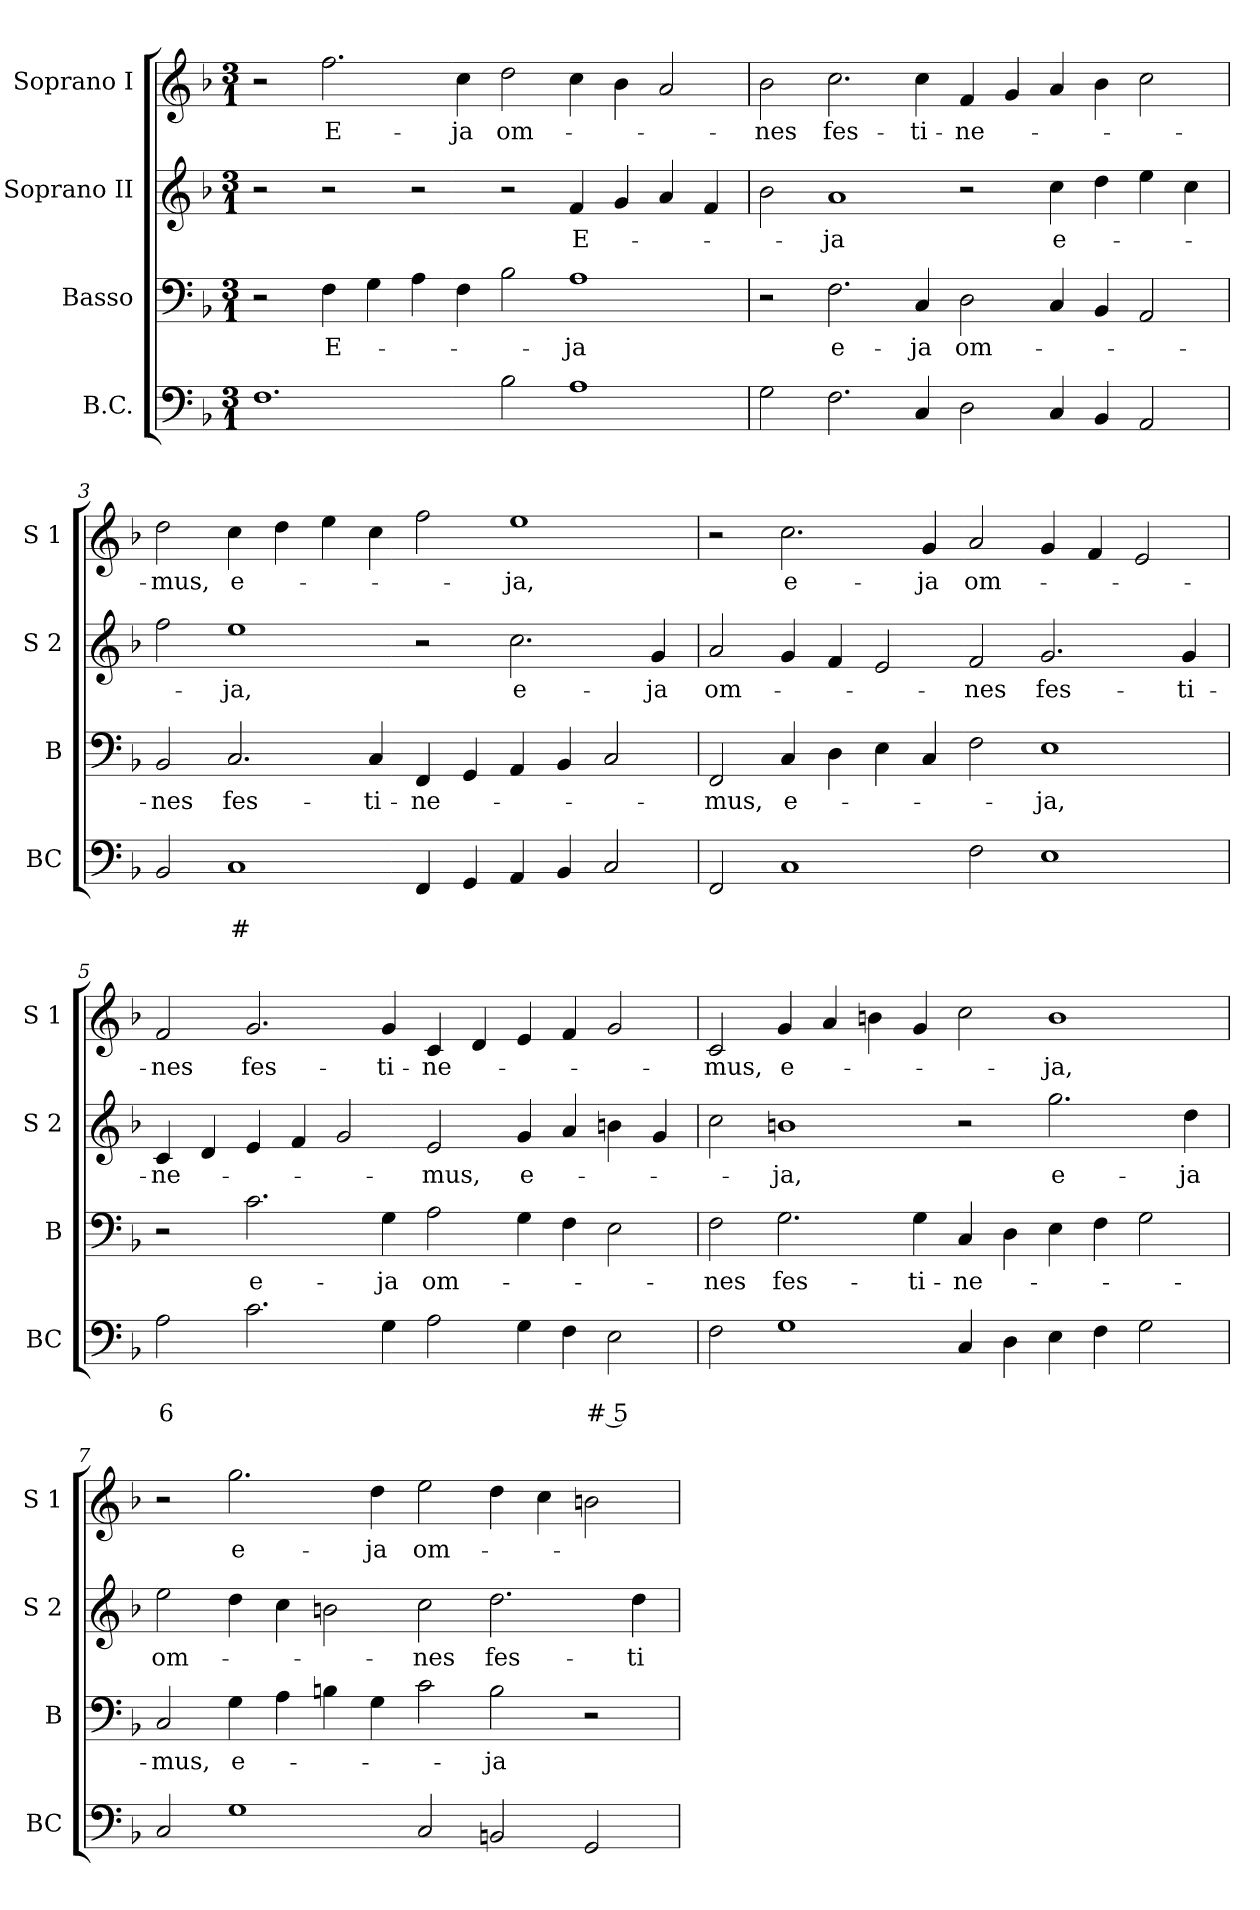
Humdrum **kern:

**kern	**text	**text	**kern	**text	**kern	**text	**kern	**text
*part4	*part4	*part4	*part3	*part3	*part2	*part2	*part1	*part1
*staff4	*staff4	*staff4	*staff3	*staff3	*staff2	*staff2	*staff1	*staff1
*I"B.C.	*	*	*I"Basso	*	*I"Soprano II	*	*I"Soprano I	*
*I'BC	*	*	*I'B	*	*I'S 2	*	*I'S 1	*
*clefF4	*	*	*clefF4	*	*clefG2	*	*clefG2	*
*k[b-]	*	*	*k[b-]	*	*k[b-]	*	*k[b-]	*
*F:	*	*	*F:	*	*F:	*	*F:	*
*M3/1	*	*	*M3/1	*	*M3/1	*	*M3/1	*
=1	=1	=1	=1	=1	=1	=1	=1	=1
1.F	.	.	2r	.	2r	.	2r	.
!	!	!	!	!LO:LY:b	!	!	!	!LO:LY:b
.	.	.	4F\	E-	2r	.	2.ff\	E-
.	.	.	4G\	.	.	.	.	.
.	.	.	4A\	.	2r	.	.	.
!	!	!	!	!	!	!	!	!LO:LY:b
.	.	.	4F\	.	.	.	4cc\	-ja
!	!	!	!	!	!	!	!	!LO:LY:b
2B-\	.	.	2B-\	.	2r	.	2dd\	om-
!	!	!	!	!LO:LY:b	!	!LO:LY:b	!	!
1A	.	.	1A	-ja	4f/	E-	4cc\	.
.	.	.	.	.	4g/	.	4b-\	.
.	.	.	.	.	4a/	.	2a/	.
.	.	.	.	.	4f/	.	.	.
=2	=2	=2	=2	=2	=2	=2	=2	=2
!	!	!	!	!	!	!	!	!LO:LY:b
2G\	.	.	2r	.	2b-\	.	2b-\	-nes
!	!	!	!	!LO:LY:b	!	!LO:LY:b	!	!LO:LY:b
2.F\	.	.	2.F\	e-	1a	-ja	2.cc\	fes-
!	!	!	!	!LO:LY:b	!	!	!	!LO:LY:b
4C/	.	.	4C/	-ja	.	.	4cc\	-ti-
!	!	!	!	!LO:LY:b	!	!	!	!LO:LY:b
2D\	.	.	2D\	om-	2r	.	4f/	-ne-
.	.	.	.	.	.	.	4g/	.
!	!	!	!	!	!	!LO:LY:b	!	!
4C/	.	.	4C/	.	4cc\	e-	4a/	.
4BB-/	.	.	4BB-/	.	4dd\	.	4b-\	.
2AA/	.	.	2AA/	.	4ee\	.	2cc\	.
.	.	.	.	.	4cc\	.	.	.
=3	=3	=3	=3	=3	=3	=3	=3	=3
!	!	!	!	!LO:LY:b	!	!	!	!LO:LY:b
2BB-/	.	.	2BB-/	-nes	2ff\	.	2dd\	-mus,
!	!	!LO:LY:b	!	!LO:LY:b	!	!LO:LY:b	!	!LO:LY:b
1C	.	#	2.C/	fes-	1ee	-ja,	4cc\	e-
.	.	.	.	.	.	.	4dd\	.
.	.	.	.	.	.	.	4ee\	.
!	!	!	!	!LO:LY:b	!	!	!	!
.	.	.	4C/	-ti-	.	.	4cc\	.
!	!	!	!	!LO:LY:b	!	!	!	!
4FF/	.	.	4FF/	-ne-	2r	.	2ff\	.
4GG/	.	.	4GG/	.	.	.	.	.
!	!	!	!	!	!	!LO:LY:b	!	!LO:LY:b
4AA/	.	.	4AA/	.	2.cc\	e-	1ee	-ja,
4BB-/	.	.	4BB-/	.	.	.	.	.
2C/	.	.	2C/	.	.	.	.	.
!	!	!	!	!	!	!LO:LY:b	!	!
.	.	.	.	.	4g/	-ja	.	.
!!LO:LB:g=z
=4	=4	=4	=4	=4	=4	=4	=4	=4
!	!	!	!	!LO:LY:b	!	!LO:LY:b	!	!
2FF/	.	.	2FF/	-mus,	2a/	om-	2r	.
!	!	!	!	!LO:LY:b	!	!	!	!LO:LY:b
1C	.	.	4C/	e-	4g/	.	2.cc\	e-
.	.	.	4D\	.	4f/	.	.	.
.	.	.	4E\	.	2e/	.	.	.
!	!	!	!	!	!	!	!	!LO:LY:b
.	.	.	4C/	.	.	.	4g/	-ja
!	!	!	!	!	!	!LO:LY:b	!	!LO:LY:b
2F\	.	.	2F\	.	2f/	-nes	2a/	om-
!	!	!	!	!LO:LY:b	!	!LO:LY:b	!	!
1E	.	.	1E	-ja,	2.g/	fes-	4g/	.
.	.	.	.	.	.	.	4f/	.
.	.	.	.	.	.	.	2e/	.
!	!	!	!	!	!	!LO:LY:b	!	!
.	.	.	.	.	4g/	-ti-	.	.
=5	=5	=5	=5	=5	=5	=5	=5	=5
!	!	!LO:LY:b	!	!	!	!LO:LY:b	!	!LO:LY:b
2A\	.	6	2r	.	4c/	-ne-	2f/	-nes
.	.	.	.	.	4d/	.	.	.
!	!	!	!	!LO:LY:b	!	!	!	!LO:LY:b
2.c\	.	.	2.c\	e-	4e/	.	2.g/	fes-
.	.	.	.	.	4f/	.	.	.
.	.	.	.	.	2g/	.	.	.
!	!	!	!	!LO:LY:b	!	!	!	!LO:LY:b
4G\	.	.	4G\	-ja	.	.	4g/	-ti-
!	!	!	!	!LO:LY:b	!	!LO:LY:b	!	!LO:LY:b
2A\	.	.	2A\	om-	2e/	-mus,	4c/	-ne-
.	.	.	.	.	.	.	4d/	.
!	!	!	!	!	!	!LO:LY:b	!	!
4G\	.	.	4G\	.	4g/	e-	4e/	.
4F\	.	.	4F\	.	4a/	.	4f/	.
!	!	!LO:LY:b	!	!	!	!	!	!
2E\	.	# 5	2E\	.	4bn\	.	2g/	.
.	.	.	.	.	4g/	.	.	.
=6	=6	=6	=6	=6	=6	=6	=6	=6
!	!	!	!	!LO:LY:b	!	!	!	!LO:LY:b
2F\	.	.	2F\	-nes	2cc\	.	2c/	-mus,
!	!	!	!	!LO:LY:b	!	!LO:LY:b	!	!LO:LY:b
1G	.	.	2.G\	fes-	1bn	-ja,	4g/	e-
.	.	.	.	.	.	.	4a/	.
.	.	.	.	.	.	.	4bn\	.
!	!	!	!	!LO:LY:b	!	!	!	!
.	.	.	4G\	-ti-	.	.	4g/	.
!	!	!	!	!LO:LY:b	!	!	!	!
4C/	.	.	4C/	-ne-	2r	.	2cc\	.
4D\	.	.	4D\	.	.	.	.	.
!	!	!	!	!	!	!LO:LY:b	!	!LO:LY:b
4E\	.	.	4E\	.	2.gg\	e-	1b	-ja,
4F\	.	.	4F\	.	.	.	.	.
2G\	.	.	2G\	.	.	.	.	.
!	!	!	!	!	!	!LO:LY:b	!	!
.	.	.	.	.	4dd\	-ja	.	.
!!LO:LB:g=z
=7	=7	=7	=7	=7	=7	=7	=7	=7
!	!	!	!	!LO:LY:b	!	!LO:LY:b	!	!
2C/	.	.	2C/	-mus,	2ee\	om-	2r	.
!	!	!	!	!LO:LY:b	!	!	!	!LO:LY:b
1G	.	.	4G\	e-	4dd\	.	2.gg\	e-
.	.	.	4A\	.	4cc\	.	.	.
.	.	.	4Bn\	.	2bn\	.	.	.
!	!	!	!	!	!	!	!	!LO:LY:b
.	.	.	4G\	.	.	.	4dd\	-ja
!	!	!	!	!	!	!LO:LY:b	!	!LO:LY:b
2C/	.	.	2c\	.	2cc\	-nes	2ee\	om-
!	!	!	!	!LO:LY:b	!	!LO:LY:b	!	!
2BBn/	.	.	2B\	-ja	2.dd\	fes-	4dd\	.
.	.	.	.	.	.	.	4cc\	.
2GG/	.	.	2r	.	.	.	2bn\	.
!	!	!	!	!	!	!LO:LY:b	!	!
.	.	.	.	.	4dd\	-ti-	.	.
=	=	=	=	=	=	=	=	=
*-	*-	*-	*-	*-	*-	*-	*-	*-
